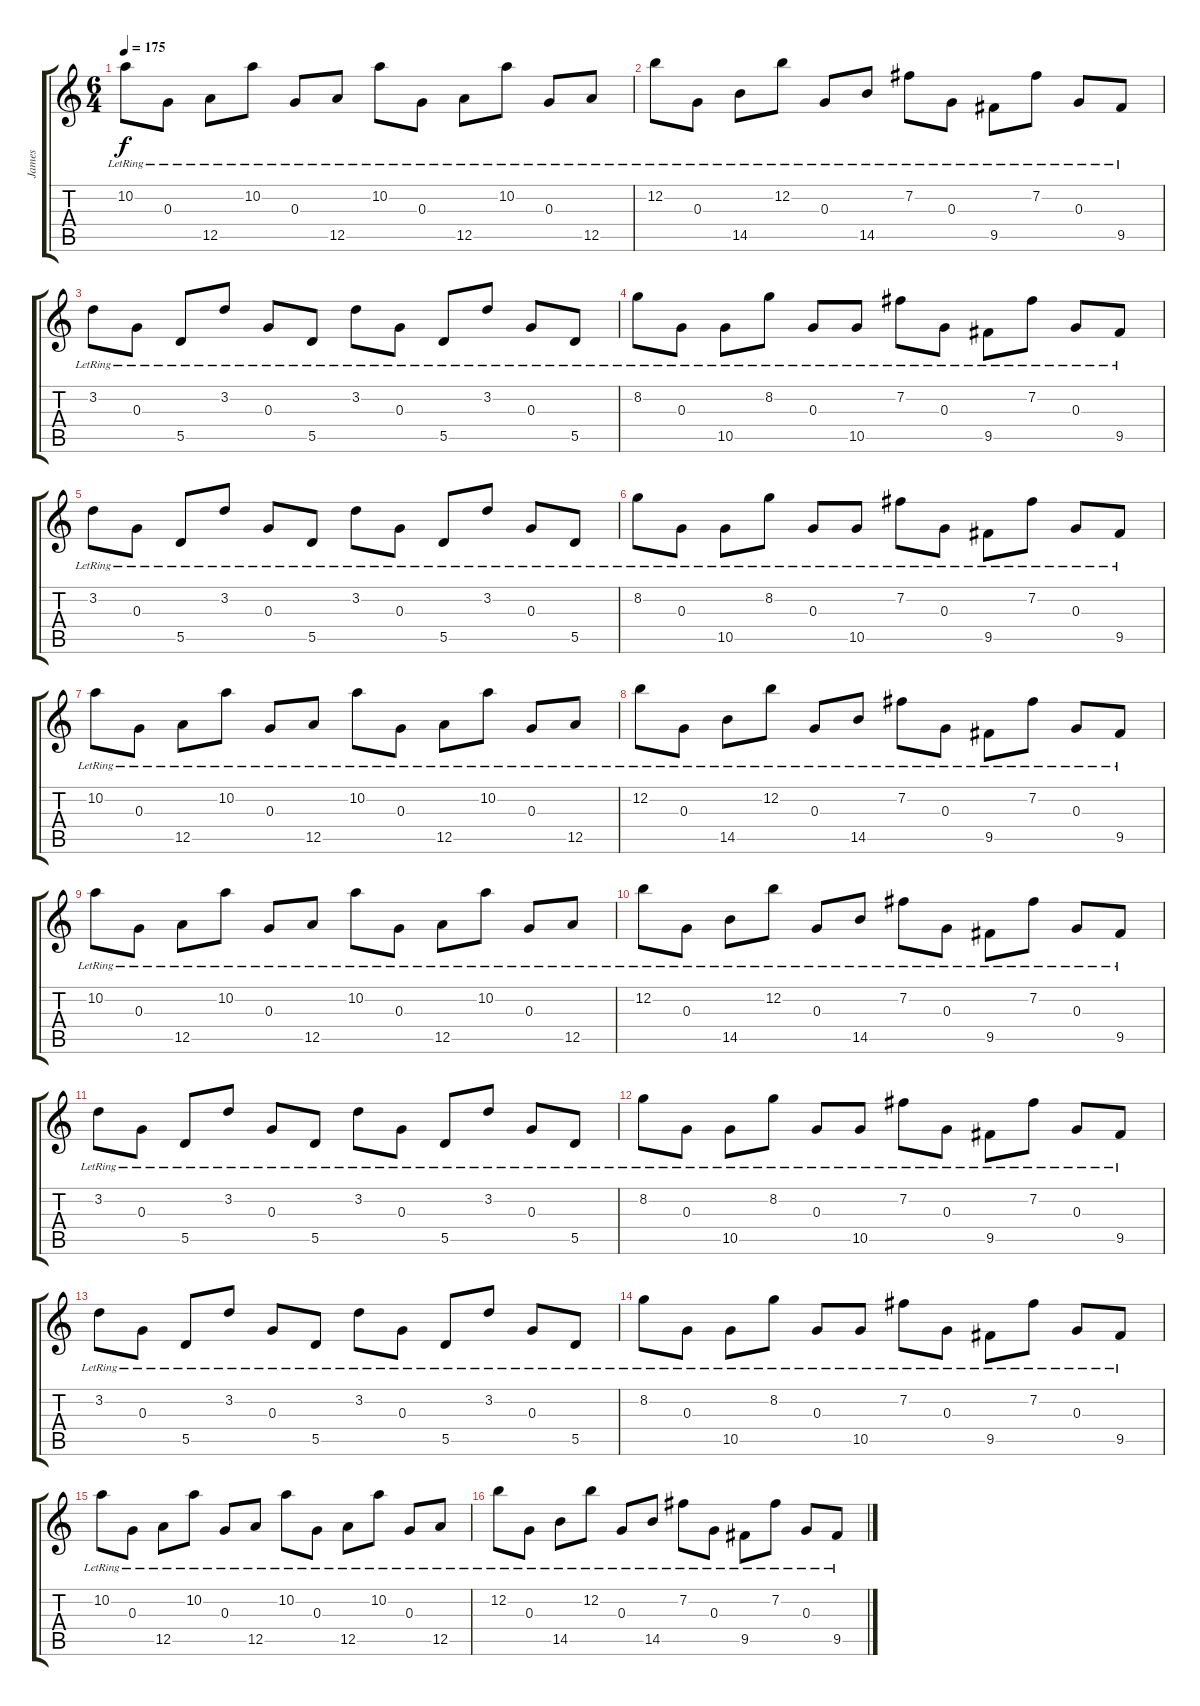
\track ("James" "James") {instrument overdrivenguitar}
\staff {score tabs}
\tuning (E4 B3 G3 D3 A2 D2) {hide}
\ts (6 4)
\tempo 175
\clef g2
\ks c
10.2{lr}.8{dy f} 0.3{lr}.8 12.5{lr}.8 10.2{lr}.8 0.3{lr}.8 12.5{lr}.8 10.2{lr}.8 0.3{lr}.8 12.5{lr}.8 10.2{lr}.8 0.3{lr}.8 12.5{lr}.8 |
12.2{lr}.8 0.3{lr}.8 14.5{lr}.8 12.2{lr}.8 0.3{lr}.8 14.5{lr}.8 7.2{lr}.8 0.3{lr}.8 9.5{lr}.8 7.2{lr}.8 0.3{lr}.8 9.5{lr}.8 |
3.2{lr}.8 0.3{lr}.8 5.5{lr}.8 3.2{lr}.8 0.3{lr}.8 5.5{lr}.8 3.2{lr}.8 0.3{lr}.8 5.5{lr}.8 3.2{lr}.8 0.3{lr}.8 5.5{lr}.8 |
8.2{lr}.8 0.3{lr}.8 10.5{lr}.8 8.2{lr}.8 0.3{lr}.8 10.5{lr}.8 7.2{lr}.8 0.3{lr}.8 9.5{lr}.8 7.2{lr}.8 0.3{lr}.8 9.5{lr}.8 |
3.2{lr}.8 0.3{lr}.8 5.5{lr}.8 3.2{lr}.8 0.3{lr}.8 5.5{lr}.8 3.2{lr}.8 0.3{lr}.8 5.5{lr}.8 3.2{lr}.8 0.3{lr}.8 5.5{lr}.8 |
8.2{lr}.8 0.3{lr}.8 10.5{lr}.8 8.2{lr}.8 0.3{lr}.8 10.5{lr}.8 7.2{lr}.8 0.3{lr}.8 9.5{lr}.8 7.2{lr}.8 0.3{lr}.8 9.5{lr}.8 |
10.2{lr}.8 0.3{lr}.8 12.5{lr}.8 10.2{lr}.8 0.3{lr}.8 12.5{lr}.8 10.2{lr}.8 0.3{lr}.8 12.5{lr}.8 10.2{lr}.8 0.3{lr}.8 12.5{lr}.8 |
12.2{lr}.8 0.3{lr}.8 14.5{lr}.8 12.2{lr}.8 0.3{lr}.8 14.5{lr}.8 7.2{lr}.8 0.3{lr}.8 9.5{lr}.8 7.2{lr}.8 0.3{lr}.8 9.5{lr}.8 |
10.2{lr}.8 0.3{lr}.8 12.5{lr}.8 10.2{lr}.8 0.3{lr}.8 12.5{lr}.8 10.2{lr}.8 0.3{lr}.8 12.5{lr}.8 10.2{lr}.8 0.3{lr}.8 12.5{lr}.8 |
12.2{lr}.8 0.3{lr}.8 14.5{lr}.8 12.2{lr}.8 0.3{lr}.8 14.5{lr}.8 7.2{lr}.8 0.3{lr}.8 9.5{lr}.8 7.2{lr}.8 0.3{lr}.8 9.5{lr}.8 |
3.2{lr}.8 0.3{lr}.8 5.5{lr}.8 3.2{lr}.8 0.3{lr}.8 5.5{lr}.8 3.2{lr}.8 0.3{lr}.8 5.5{lr}.8 3.2{lr}.8 0.3{lr}.8 5.5{lr}.8 |
8.2{lr}.8 0.3{lr}.8 10.5{lr}.8 8.2{lr}.8 0.3{lr}.8 10.5{lr}.8 7.2{lr}.8 0.3{lr}.8 9.5{lr}.8 7.2{lr}.8 0.3{lr}.8 9.5{lr}.8 |
3.2{lr}.8 0.3{lr}.8 5.5{lr}.8 3.2{lr}.8 0.3{lr}.8 5.5{lr}.8 3.2{lr}.8 0.3{lr}.8 5.5{lr}.8 3.2{lr}.8 0.3{lr}.8 5.5{lr}.8 |
8.2{lr}.8 0.3{lr}.8 10.5{lr}.8 8.2{lr}.8 0.3{lr}.8 10.5{lr}.8 7.2{lr}.8 0.3{lr}.8 9.5{lr}.8 7.2{lr}.8 0.3{lr}.8 9.5{lr}.8 |
10.2{lr}.8 0.3{lr}.8 12.5{lr}.8 10.2{lr}.8 0.3{lr}.8 12.5{lr}.8 10.2{lr}.8 0.3{lr}.8 12.5{lr}.8 10.2{lr}.8 0.3{lr}.8 12.5{lr}.8 |
12.2{lr}.8 0.3{lr}.8 14.5{lr}.8 12.2{lr}.8 0.3{lr}.8 14.5{lr}.8 7.2{lr}.8 0.3{lr}.8 9.5{lr}.8 7.2{lr}.8 0.3{lr}.8 9.5{lr}.8
